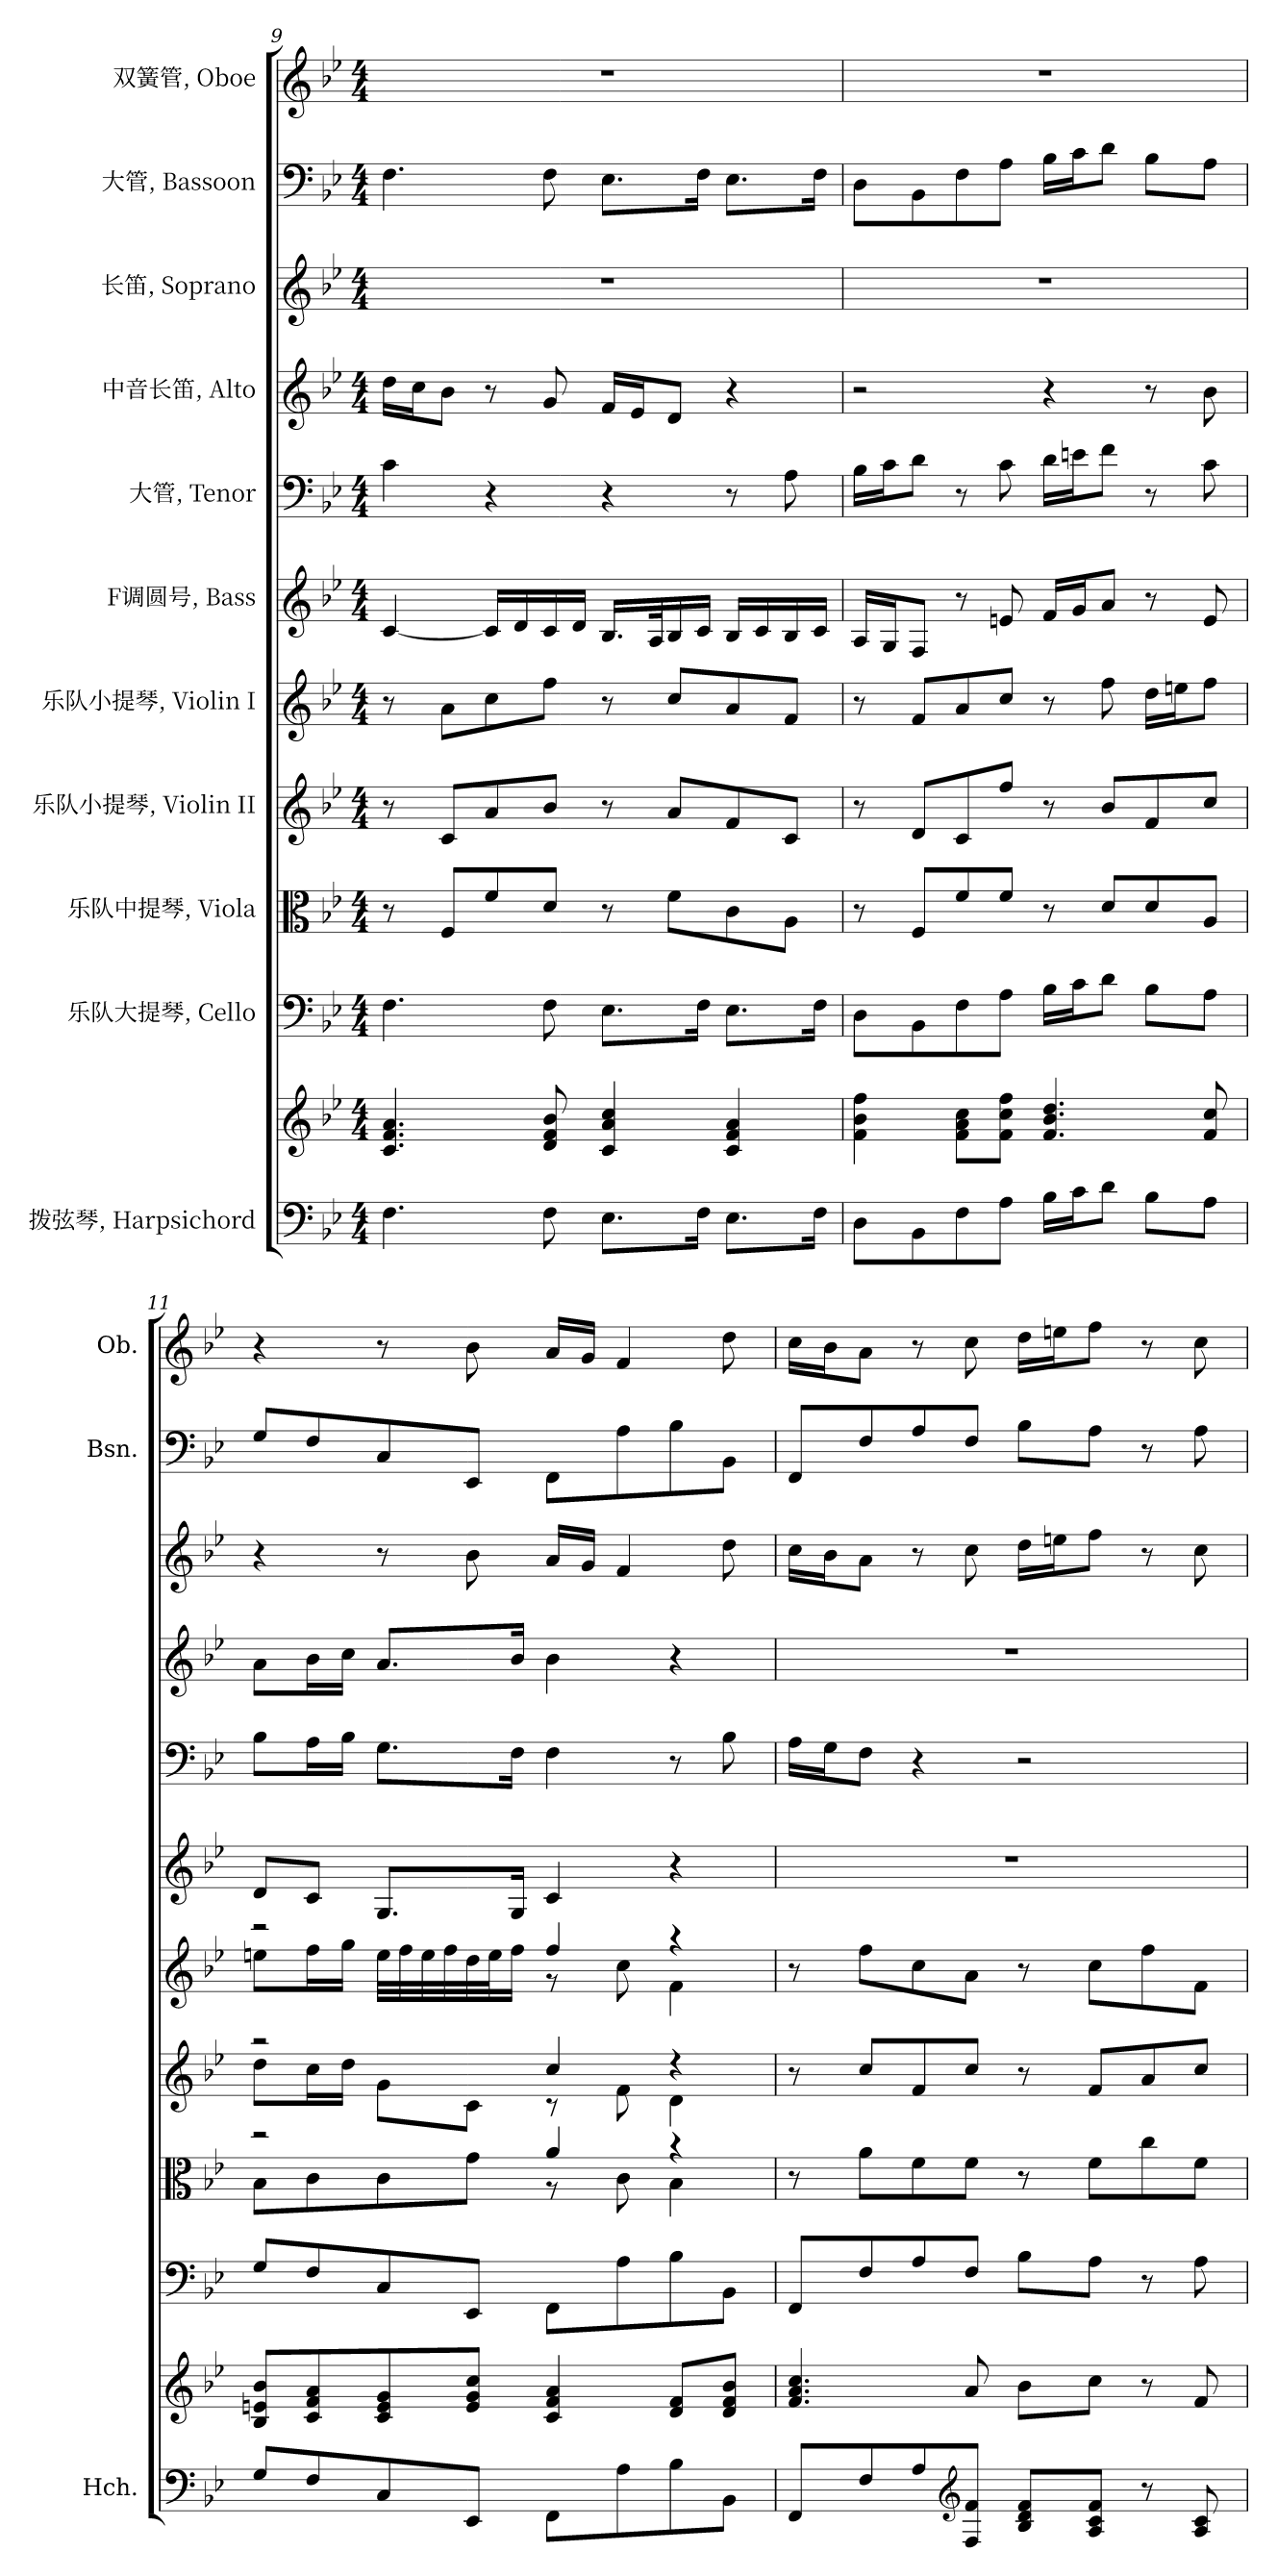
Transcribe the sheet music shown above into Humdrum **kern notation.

**kern	**kern	**kern	**kern	**kern	**kern	**kern	**kern	**kern	**kern	**kern	**kern
*part11	*part11	*part10	*part9	*part8	*part7	*part6	*part5	*part4	*part3	*part2	*part1
*staff12	*staff11	*staff10	*staff9	*staff8	*staff7	*staff6	*staff5	*staff4	*staff3	*staff2	*staff1
*I"拨弦琴, Harpsichord	*	*I"乐队大提琴, Cello	*I"乐队中提琴, Viola	*I"乐队小提琴, Violin II	*I"乐队小提琴, Violin I	*I"F调圆号, Bass	*I"大管, Tenor	*I"中音长笛, Alto	*I"长笛, Soprano	*I"大管, Bassoon	*I"双簧管, Oboe
*I'Hch.	*	*	*	*	*	*	*	*	*	*I'Bsn.	*I'Ob.
*clefF4	*clefG2	*clefF4	*clefC3	*clefG2	*clefG2	*clefG2	*clefF4	*clefG2	*clefG2	*clefF4	*clefG2
*	*	*	*	*	*	*ITrd4c7	*	*ITrd3c5	*	*	*
*k[b-e-]	*k[b-e-]	*k[b-e-]	*k[b-e-]	*k[b-e-]	*k[b-e-]	*k[b-e-a-]	*k[b-e-]	*k[b-]	*k[b-e-]	*k[b-e-]	*k[b-e-]
*M4/4	*M4/4	*M4/4	*M4/4	*M4/4	*M4/4	*M4/4	*M4/4	*M4/4	*M4/4	*M4/4	*M4/4
=9	=9	=9	=9	=9	=9	=9	=9	=9	=9	=9	=9
4.F\	4.c/ 4.f/ 4.a/	4.F\	8r	8r	8r	[4F/	4c\	16a\LL	1r	4.F\	1r
.	.	.	.	.	.	.	.	16g\J	.	.	.
.	.	.	8F/L	8c/L	8a\L	.	.	8f\J	.	.	.
.	.	.	8f/	8a/	8cc\	16F/LL]	4r	8r	.	.	.
.	.	.	.	.	.	16G/	.	.	.	.	.
8F\	8d/ 8f/ 8b-/	8F\	8d/J	8b-/J	8ff\J	16F/	.	8d/	.	8F\	.
.	.	.	.	.	.	16G/JJ	.	.	.	.	.
8.E-\L	4c/ 4a/ 4cc/	8.E-\L	8r	8r	8r	16.E-/LL	4r	16c/LL	.	8.E-\L	.
.	.	.	.	.	.	.	.	16B-/J	.	.	.
.	.	.	.	.	.	32D/K	.	.	.	.	.
.	.	.	8f\L	8a/L	8cc/L	16E-/	.	8A/J	.	.	.
16F\Jk	.	16F\Jk	.	.	.	16F/JJ	.	.	.	16F\Jk	.
8.E-\L	4c/ 4f/ 4a/	8.E-\L	8c\	8f/	8a/	16E-/LL	8r	4r	.	8.E-\L	.
.	.	.	.	.	.	16F/	.	.	.	.	.
.	.	.	8A\J	8c/J	8f/J	16E-/	8A\	.	.	.	.
16F\Jk	.	16F\Jk	.	.	.	16F/JJ	.	.	.	16F\Jk	.
!!LO:PB:g=z
=10	=10	=10	=10	=10	=10	=10	=10	=10	=10	=10	=10
8D\L	4f\ 4b-\ 4ff\	8D\L	8r	8r	8r	16D/LL	16B-\LL	2r	1r	8D\L	1r
.	.	.	.	.	.	16C/J	16c\J	.	.	.	.
8BB-\	.	8BB-\	8F/L	8d/L	8f/L	8BB-/J	8d\J	.	.	8BB-\	.
8F\	8f\ 8a\ 8cc\L	8F\	8f/	8c/	8a/	8r	8r	.	.	8F\	.
8A\J	8f\ 8cc\ 8ff\J	8A\J	8f/J	8ff/J	8cc/J	8An/	8c\	.	.	8A\J	.
16B-\LL	4.f/ 4.b-/ 4.dd/	16B-\LL	8r	8r	8r	16B-/LL	16d\LL	4r	.	16B-\LL	.
16c\J	.	16c\J	.	.	.	16c/J	16en\J	.	.	16c\J	.
8d\J	.	8d\J	8d/L	8b-/L	8ff\	8d/J	8f\J	.	.	8d\J	.
8B-\L	.	8B-\L	8d/	8f/	16dd\LL	8r	8r	8r	.	8B-\L	.
.	.	.	.	.	16een\J	.	.	.	.	.	.
8A\J	8f/ 8cc/	8A\J	8A/J	8cc/J	8ff\J	8A/	8c\	8f\	.	8A\J	.
=11	=11	=11	=11	=11	=11	=11	=11	=11	=11	=11	=11
*	*	*	*^	*^	*^	*	*	*	*	*	*
8G/L	8B-/ 8en/ 8b-/L	8G/L	2r	8B-\L	2r	8dd\L	2r	8een\L	8G/L	8B-\L	8e\L	4r	8G/L	4r
8F/	8c/ 8f/ 8a/	8F/	.	8c\	.	16cc\L	.	16ff\L	8F/J	16A\L	16f\L	.	8F/	.
.	.	.	.	.	.	16dd\JJ	.	16gg\JJ	.	16B-\JJ	16g\JJ	.	.	.
8C/	8c/ 8e/ 8g/	8C/	.	8c\	.	8g\L	.	32ee\LLL	8.C/L	8.G\L	8.e/L	8r	8C/	8r
.	.	.	.	.	.	.	.	32ff\	.	.	.	.	.	.
.	.	.	.	.	.	.	.	32ee\	.	.	.	.	.	.
.	.	.	.	.	.	.	.	32ff\	.	.	.	.	.	.
8EE-/J	8e/ 8g/ 8cc/J	8EE-/J	.	8g\J	.	8c\J	.	32dd\	.	.	.	8b-\	8EE-/J	8b-\
.	.	.	.	.	.	.	.	32ee\J	.	.	.	.	.	.
.	.	.	.	.	.	.	.	16ff\JJ	16C/Jk	16F\Jk	16f/Jk	.	.	.
8FF\L	4c/ 4f/ 4a/	8FF\L	4a/	8r	4cc/	8r	4ff/	8r	4F/	4F\	4f\	16a/LL	8FF\L	16a/LL
.	.	.	.	.	.	.	.	.	.	.	.	16g/JJ	.	16g/JJ
8A\	.	8A\	.	8c\	.	8f\	.	8cc\	.	.	.	4f/	8A\	4f/
8B-\	8d/ 8f/L	8B-\	4r	4B-\	4r	4d\	4r	4f\	4r	8r	4r	.	8B-\	.
8BB-\J	8d/ 8f/ 8b-/J	8BB-\J	.	.	.	.	.	.	.	8B-\	.	8dd\	8BB-\J	8dd\
*	*	*	*v	*v	*	*	*v	*v	*	*	*	*	*	*
*	*	*	*	*v	*v	*	*	*	*	*	*	*
!!LO:PB:g=z
=12	=12	=12	=12	=12	=12	=12	=12	=12	=12	=12	=12
8FF/L	4.f/ 4.a/ 4.cc/	8FF/L	8r	8r	8r	1r	16A\LL	1r	16cc\LL	8FF/L	16cc\LL
.	.	.	.	.	.	.	16G\J	.	16b-\J	.	16b-\J
8F/	.	8F/	8a\L	8cc/L	8ff\L	.	8F\J	.	8a\J	8F/	8a\J
8A/	.	8A/	8f\	8f/	8cc\	.	4r	.	8r	8A/	8r
*clefG2	*	*	*	*	*	*	*	*	*	*	*
8F/ 8f/J	8a/	8F/J	8f\J	8cc/J	8a\J	.	.	.	8cc\	8F/J	8cc\
8B-/ 8d/ 8f/L	8b-\L	8B-\L	8r	8r	8r	.	2r	.	16dd\LL	8B-\L	16dd\LL
.	.	.	.	.	.	.	.	.	16een\J	.	16een\J
8A/ 8c/ 8f/J	8cc\J	8A\J	8f\L	8f/L	8cc\L	.	.	.	8ff\J	8A\J	8ff\J
8r	8r	8r	8cc\	8a/	8ff\	.	.	.	8r	8r	8r
8A/ 8c/	8f/	8A\	8f\J	8cc/J	8f\J	.	.	.	8cc\	8A\	8cc\
=	=	=	=	=	=	=	=	=	=	=	=
*-	*-	*-	*-	*-	*-	*-	*-	*-	*-	*-	*-
